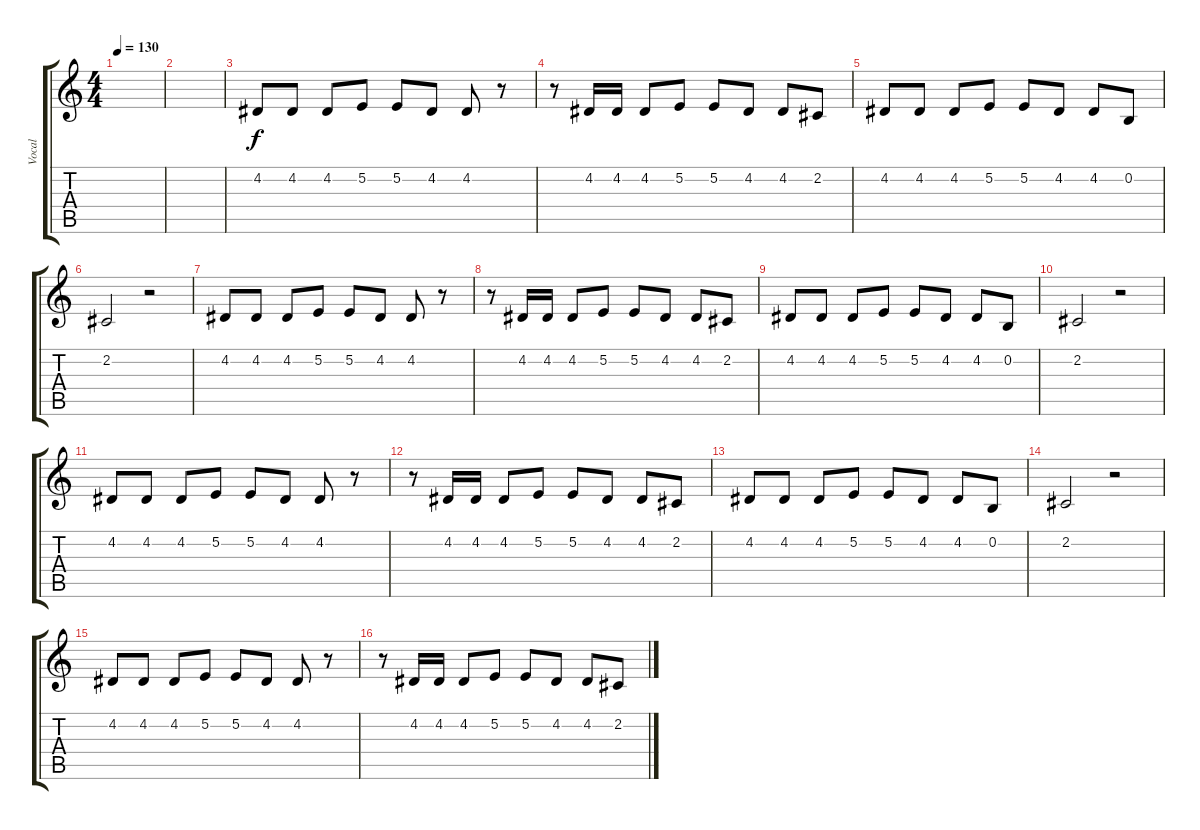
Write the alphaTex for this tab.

\track ("Vocal" "Vocal") {instrument clarinet}
\staff {score tabs}
\tuning (E4 B3 G3 D3 A2 E2) {hide}
\ts (4 4)
\tempo 130
\clef g2
\ks c
|
|
4.2.8 4.2.8 4.2.8 5.2.8 5.2.8 4.2.8 4.2.8 r.8 |
r.8 4.2.16 4.2.16 4.2.8 5.2.8 5.2.8 4.2.8 4.2.8 2.2.8 |
4.2.8 4.2.8 4.2.8 5.2.8 5.2.8 4.2.8 4.2.8 0.2.8 |
2.2.2 r.2 |
4.2.8 4.2.8 4.2.8 5.2.8 5.2.8 4.2.8 4.2.8 r.8 |
r.8 4.2.16 4.2.16 4.2.8 5.2.8 5.2.8 4.2.8 4.2.8 2.2.8 |
4.2.8 4.2.8 4.2.8 5.2.8 5.2.8 4.2.8 4.2.8 0.2.8 |
2.2.2 r.2 |
4.2.8 4.2.8 4.2.8 5.2.8 5.2.8 4.2.8 4.2.8 r.8 |
r.8 4.2.16 4.2.16 4.2.8 5.2.8 5.2.8 4.2.8 4.2.8 2.2.8 |
4.2.8 4.2.8 4.2.8 5.2.8 5.2.8 4.2.8 4.2.8 0.2.8 |
2.2.2 r.2 |
4.2.8 4.2.8 4.2.8 5.2.8 5.2.8 4.2.8 4.2.8 r.8 |
r.8 4.2.16 4.2.16 4.2.8 5.2.8 5.2.8 4.2.8 4.2.8 2.2.8
